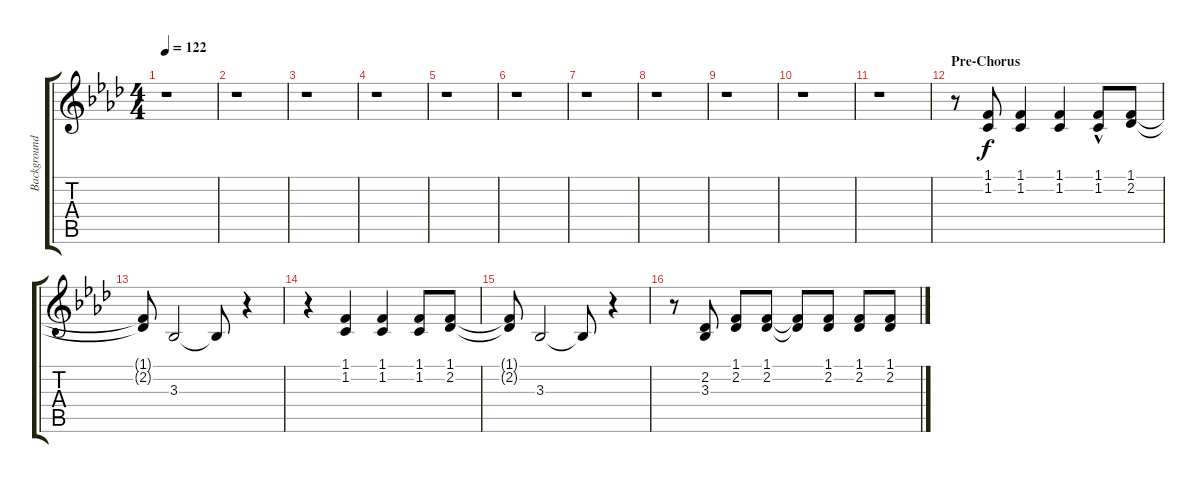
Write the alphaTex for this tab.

\track ("Background Vocals" "Background") {instrument voiceoohs}
\staff {score tabs}
\tuning (E4 B3 G3 D3 A2 E2) {hide}
\ts (4 4)
\tempo 122
\clef g2
\ks ab
r.1{dy f} |
r.1 |
r.1 |
r.1 |
r.1 |
r.1 |
r.1 |
r.1 |
r.1 |
r.1 |
r.1 |
\section ("" "Pre-Chorus")
r.8 (1.1 1.2).8 (1.1 1.2).4 (1.1 1.2).4 (1.1{hac} 1.2).8 (1.1 2.2).8 |
(1.1{t} 2.2{t}).8 3.3.2 3.3{t}.8 r.4 |
r.4 (1.1 1.2).4 (1.1 1.2).4 (1.1 1.2).8 (1.1 2.2).8 |
(1.1{t} 2.2{t}).8 3.3.2 3.3{t}.8 r.4 |
r.8 (2.2 3.3).8 (1.1 2.2).8 (1.1 2.2).8 (1.1{t} 2.2{t}).8 (1.1 2.2).8 (1.1 2.2).8 (1.1 2.2).8
